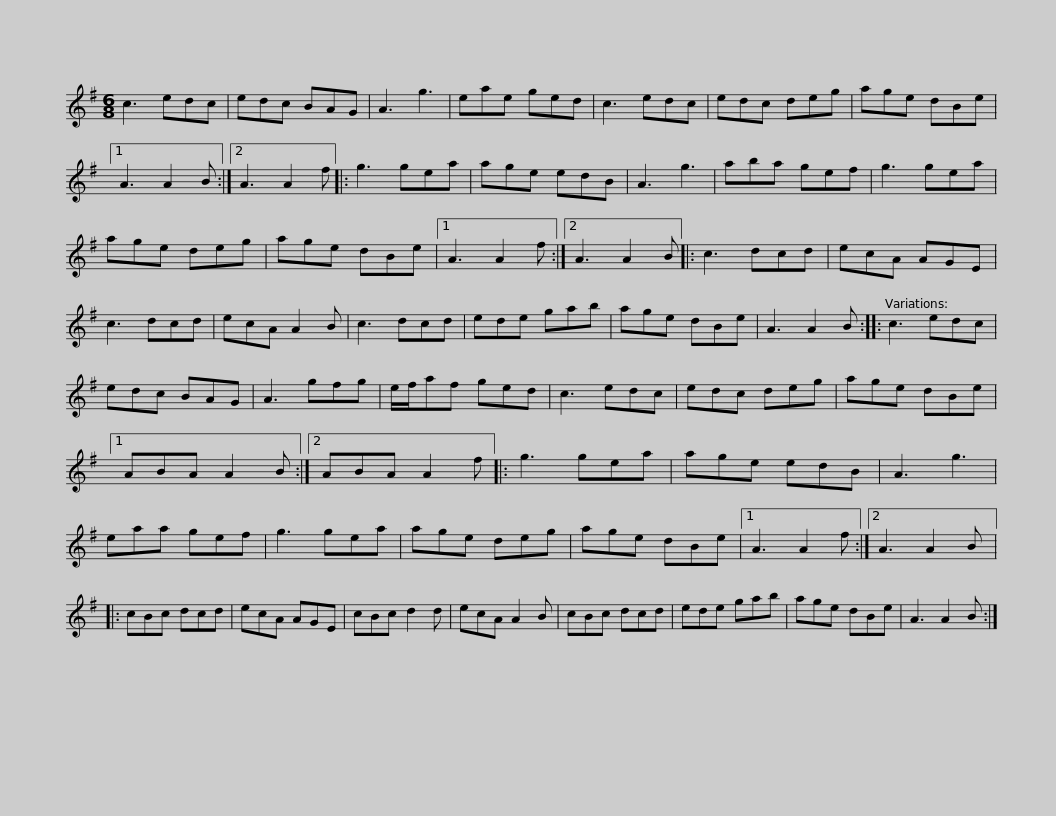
X:1
L:1/8
M:6/8
I:linebreak $
K:G
V:1 treble
V:1
 c3 edc | edc BAG | A3 g3 | eae ged | c3 edc | %5
 edc deg | age dBe |1 A3 A2 B :|2 A3 A2 f |:$ g3 gea | %10
 age edB | A3 g3 | aba gef | g3 gea | age deg | %15
 age dBe |1 A3 A2 f :|2$ A3 A2 B |: c3 dcd | ecA AGE | %20
 c3 dcd | ecA A2 B | c3 dcd | ede gab | age dBe |$ %25
 A3 A2 B :: c3 edc | edc BAG | A3 gfg | e/f/af ged | %30
 c3 edc | edc deg | age dBe |1$ ABA A2 B :|2 ABA A2 f |: %35
 g3 gea | age edB | A3 g3 | eaa gef | g3 gea | %40
 age deg |$ age dBe |1 A3 A2 f :|2 A3 A2 B |: cBc dcd | %45
 ecA AGE | cBc d2 d | ecA A2 B | cBc dcd |$ ede gab | %50
 age dBe | A3 A2 B :| %52
